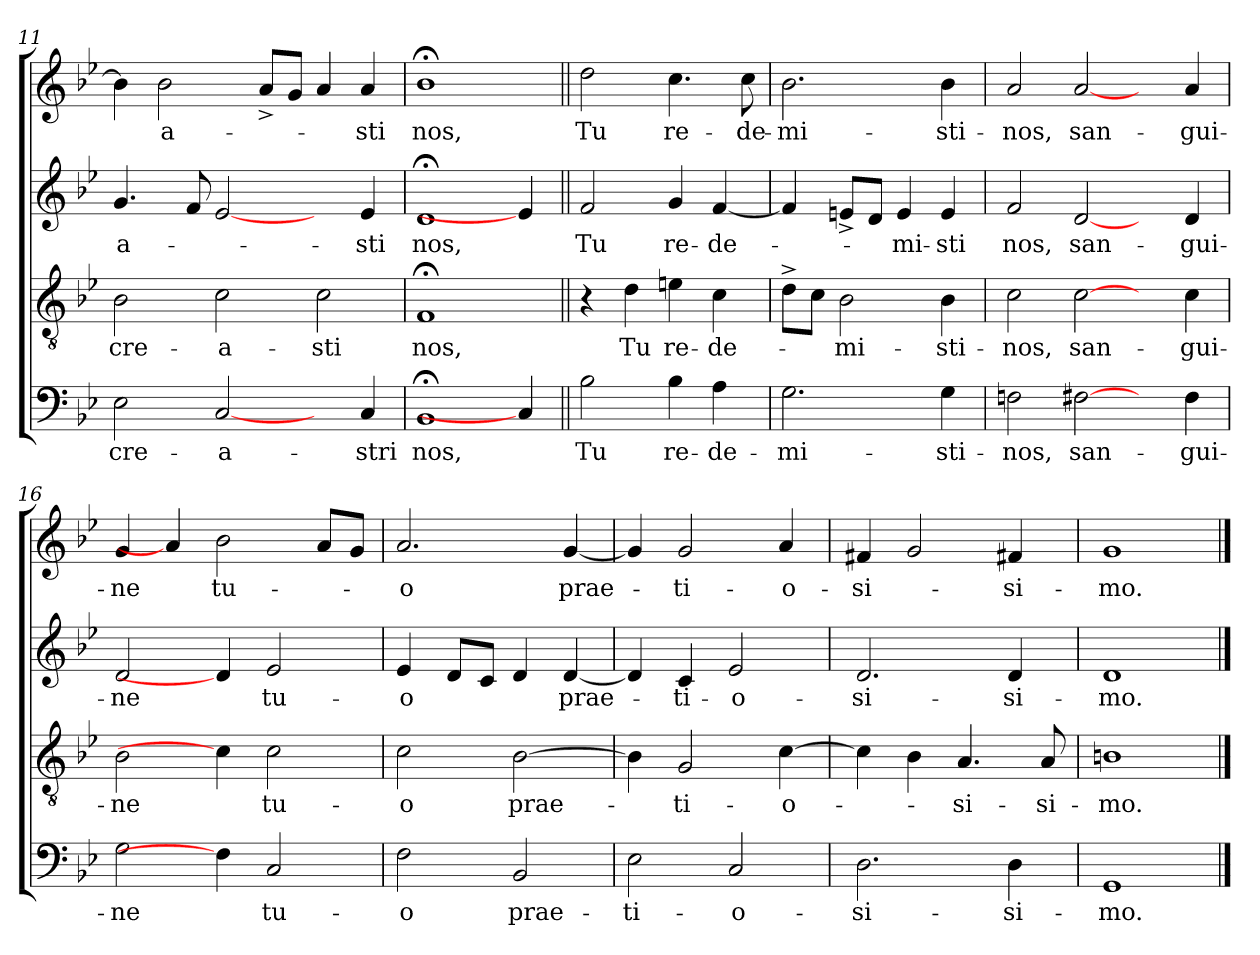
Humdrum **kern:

**kern	**text	**kern	**text	**kern	**text	**kern	**text
*part4	*part4	*part3	*part3	*part2	*part2	*part1	*part1
*staff4	*staff4	*staff3	*staff3	*staff2	*staff2	*staff1	*staff1
*clefF4	*	*clefGv2	*	*clefG2	*	*clefG2	*
*k[b-e-]	*	*k[b-e-]	*	*k[b-e-]	*	*k[b-e-]	*
*B-:	*	*B-:	*	*B-:	*	*B-:	*
=11	=11	=11	=11	=11	=11	=11	=11
!	!LO:LY:b	!	!LO:LY:b	!	!LO:LY:b	!	!
2E-\	cre-	2B-\	cre-	4.g/	-a-	4b-\]	.
!	!	!	!	!	!	!	!LO:LY:b
.	.	.	.	.	.	2b-\	-a-
.	.	.	.	8f/	.	.	.
!	!LO:LY:b	!	!LO:LY:b	!	!	!	!
[2C/	-a-	2c\	-a-	[2e-/	.	.	.
.	.	.	.	.	.	8a^</L	.
.	.	.	.	.	.	8g/J	.
!	!	!	!LO:LY:b	!	!	!	!
4ryy	.	2c\	-sti	4ryy	.	4a/	.
!	!LO:LY:b	!	!	!	!LO:LY:b	!	!LO:LY:b
4C/	-stri	.	.	4e-/	-sti	4a/	-sti
=12	=12	=12	=12	=12	=12	=12	=12
!	!LO:LY:b	!	!LO:LY:b	!	!LO:LY:b	!	!LO:LY:b
1BB-;	nos,	1F;	nos,	1d;	nos,	1b-;<	nos,
4C/]	.	4ryy	.	4e-/]	.	4ryy	.
=13||	=13||	=13||	=13||	=13||	=13||	=13||	=13||
!	!LO:LY:b	!	!	!	!LO:LY:b	!	!LO:LY:b
2B-\	Tu	4r	.	2f/	Tu	2dd\	Tu
!	!	!	!LO:LY:b	!	!	!	!
.	.	4d\	Tu	.	.	.	.
!	!LO:LY:b	!	!LO:LY:b	!	!LO:LY:b	!	!LO:LY:b
4B-\	re-	4en\	re-	4g/	re-	4.cc\	re-
!	!LO:LY:b	!	!LO:LY:b	!	!LO:LY:b	!	!
4A\	-de-	4c\	-de-	[<4f/	-de-	.	.
!	!	!	!	!	!	!	!LO:LY:b
.	.	.	.	.	.	8cc\	-de-
=14	=14	=14	=14	=14	=14	=14	=14
!	!LO:LY:b	!	!	!	!	!	!LO:LY:b
2.G\	-mi-	8d^>\L	.	4f/]	.	2.b-\	-mi-
.	.	8c\J	.	.	.	.	.
!	!	!	!LO:LY:b	!	!	!	!
.	.	2B-\	-mi-	8en^</L	.	.	.
.	.	.	.	8d/J	.	.	.
!	!	!	!	!	!LO:LY:b	!	!
.	.	.	.	4e/	-mi-	.	.
!	!LO:LY:b	!	!LO:LY:b	!	!LO:LY:b	!	!LO:LY:b
4G\	-sti-	4B-\	-sti-	4e/	-sti	4b-\	-sti-
!!LO:LB:g=z
=15	=15	=15	=15	=15	=15	=15	=15
!	!LO:LY:b	!	!LO:LY:b	!	!LO:LY:b	!	!LO:LY:b
2Fn\	-nos,	2c\	-nos,	2f/	nos,	2a/	-nos,
!	!LO:LY:b	!	!LO:LY:b	!	!LO:LY:b	!	!LO:LY:b
[2F#X\	san-	[2c\	san-	[2d/	san-	[2a/	san-
4ryy	.	4ryy	.	4ryy	.	4ryy	.
!	!LO:LY:b	!	!LO:LY:b	!	!LO:LY:b	!	!LO:LY:b
4F#\	-gui-	4c\	-gui-	4d/	-gui-	4a/	-gui-
=16	=16	=16	=16	=16	=16	=16	=16
!	!LO:LY:b	!	!LO:LY:b	!	!LO:LY:b	!	!LO:LY:b
2G\	-ne	2B-\	-ne	2d/	-ne	4g/	-ne
.	.	.	.	.	.	4a/]	.
!	!	!	!	!	!	!	!LO:LY:b
4F#\]	.	4c\]	.	4d/]	.	2b-\	tu-
!	!LO:LY:b	!	!LO:LY:b	!	!LO:LY:b	!	!
2C/	tu-	2c\	tu-	2e-/	tu-	.	.
.	.	.	.	.	.	8a/L	.
.	.	.	.	.	.	8g/J	.
=17	=17	=17	=17	=17	=17	=17	=17
!	!LO:LY:b	!	!LO:LY:b	!	!LO:LY:b	!	!LO:LY:b
2F\	-o	2c\	-o	4e-/	-o	2.a/	-o
.	.	.	.	8d/L	.	.	.
.	.	.	.	8c/J	.	.	.
!	!LO:LY:b	!	!LO:LY:b	!	!	!	!
2BB-/	prae-	[>2B-\	prae-	4d/	.	.	.
!	!	!	!	!	!LO:LY:b	!	!LO:LY:b
.	.	.	.	[<4d/	prae-	[<4g/	prae-
=18	=18	=18	=18	=18	=18	=18	=18
!	!LO:LY:b	!	!	!	!	!	!
2E-\	-ti-	4B-\]	.	4d/]	.	4g/]	.
!	!	!	!LO:LY:b	!	!LO:LY:b	!	!LO:LY:b
.	.	2G/	-ti-	4c/	-ti-	2g/	-ti-
!	!LO:LY:b	!	!	!	!LO:LY:b	!	!
2C/	-o-	.	.	2e-/	-o-	.	.
!	!	!	!LO:LY:b	!	!	!	!LO:LY:b
.	.	[>4c\	-o-	.	.	4a/	-o-
=19	=19	=19	=19	=19	=19	=19	=19
!	!LO:LY:b	!	!	!	!LO:LY:b	!	!LO:LY:b
2.D\	-si-	4c\]	.	2.d/	-si-	4f#X/	-si-
.	.	4B-\	.	.	.	2g/	.
!	!	!	!LO:LY:b	!	!	!	!
.	.	4.A/	-si-	.	.	.	.
!	!LO:LY:b	!	!	!	!LO:LY:b	!	!LO:LY:b
4D\	-si-	.	.	4d/	-si-	4f#X/	-si-
!	!	!	!LO:LY:b	!	!	!	!
.	.	8A/	-si-	.	.	.	.
=20	=20	=20	=20	=20	=20	=20	=20
!	!LO:LY:b	!	!LO:LY:b	!	!LO:LY:b	!	!LO:LY:b
1GG	-mo.	1Bn	-mo.	1d	-mo.	1g	-mo.
==	==	==	==	==	==	==	==
*-	*-	*-	*-	*-	*-	*-	*-
